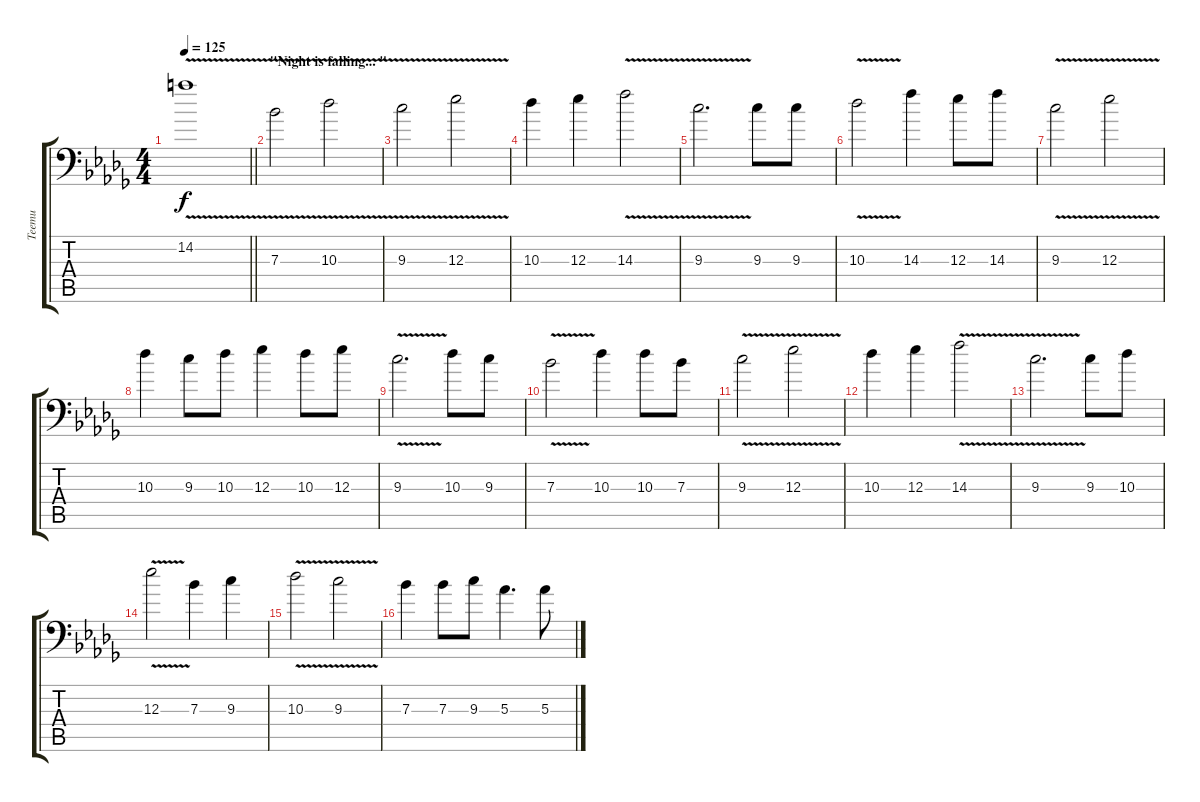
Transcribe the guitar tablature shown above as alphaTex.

\track ("Teemu" "Teemu") {instrument distortionguitar}
\staff {score tabs}
\tuning (C4 G3 Eb3 Bb2 F2 Bb1) {hide}
\ts (4 4)
\tempo 125
\clef f4
\barLineRight lightlight
\ks bbminor
14.2{v}.1{dy f} |
\section ("" "\"Night is falling... \"")
7.3{v}.2 10.3{v}.2 |
9.3{v}.2 12.3{v}.2 |
10.3.4 12.3.4 14.3{v}.2 |
9.3{v}.2{d} 9.3.8 9.3.8 |
10.3{v}.2 14.3.4 12.3.8 14.3.8 |
9.3{v}.2 12.3{v}.2 |
10.3.4 9.3.8 10.3.8 12.3.4 10.3.8 12.3.8 |
9.3{v}.2{d} 10.3.8 9.3.8 |
7.3{v}.2 10.3.4 10.3.8 7.3.8 |
9.3{v}.2 12.3{v}.2 |
10.3.4 12.3.4 14.3{v}.2 |
9.3{v}.2{d} 9.3.8 10.3.8 |
12.3{v}.2 7.3.4 9.3.4 |
10.3{v}.2 9.3{v}.2 |
7.3.4 7.3.8 9.3.8 5.3.4{d} 5.3.8
